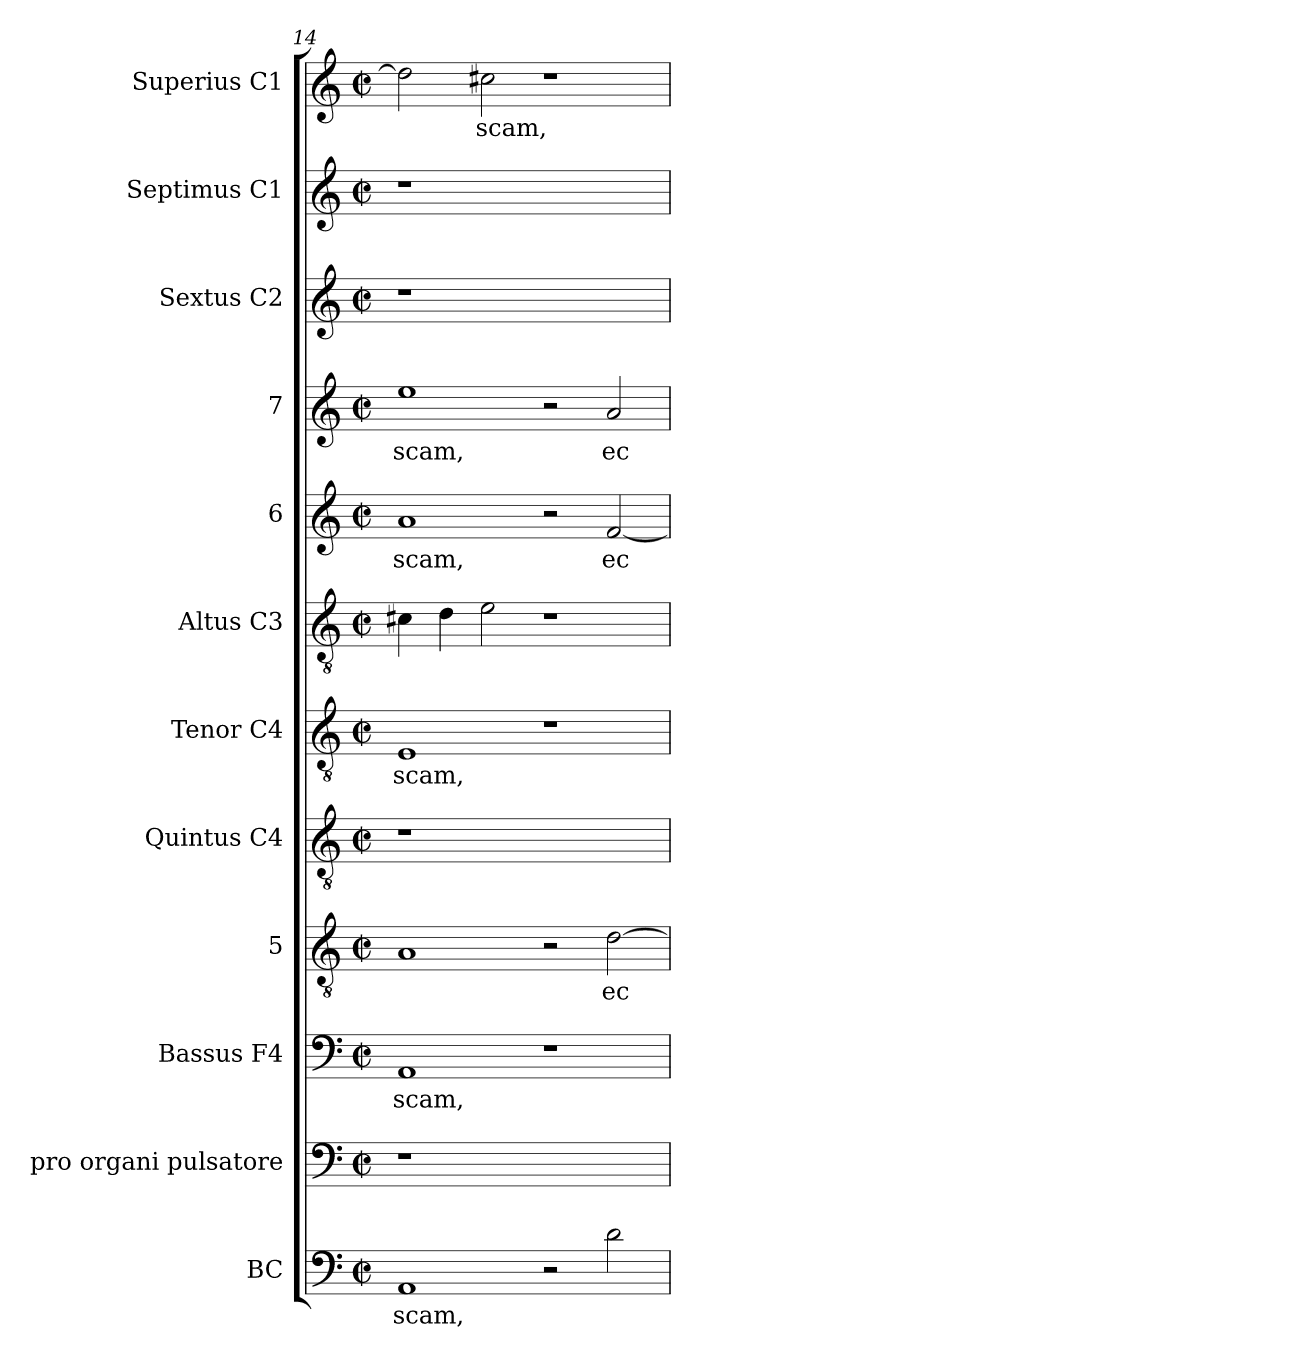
**kern	**text	**kern	**kern	**text	**kern	**text	**kern	**kern	**text	**kern	**text	**kern	**text	**kern	**text	**kern	**kern	**kern	**text
*part12	*part12	*part11	*part10	*part10	*part9	*part9	*part8	*part7	*part7	*part6	*part6	*part5	*part5	*part4	*part4	*part3	*part2	*part1	*part1
*staff12	*staff12	*staff11	*staff10	*staff10	*staff9	*staff9	*staff8	*staff7	*staff7	*staff6	*staff6	*staff5	*staff5	*staff4	*staff4	*staff3	*staff2	*staff1	*staff1
*I"BC	*	*I"pro organi  pulsatore	*I"Bassus  F4	*	*I"5	*	*I"Quintus  C4	*I"Tenor  C4	*	*I"Altus  C3	*	*I"6	*	*I"7	*	*I"Sextus  C2	*I"Septimus  C1	*I"Superius  C1	*
*I'BC	*	*	*I'B	*	*	*	*	*I'T	*	*I'A	*	*	*	*	*	*	*	*I'S	*
*clefF4	*	*clefF4	*clefF4	*	*clefGv2	*	*clefGv2	*clefGv2	*	*clefGv2	*	*clefG2	*	*clefG2	*	*clefG2	*clefG2	*clefG2	*
*k[]	*	*k[]	*k[]	*	*k[]	*	*k[]	*k[]	*	*k[]	*	*k[]	*	*k[]	*	*k[]	*k[]	*k[]	*
*C:	*	*C:	*C:	*	*C:	*	*C:	*C:	*	*C:	*	*C:	*	*C:	*	*C:	*C:	*C:	*
*M2/2	*	*M2/2	*M2/2	*	*M2/2	*	*M2/2	*M2/2	*	*M2/2	*	*M2/2	*	*M2/2	*	*M2/2	*M2/2	*M2/2	*
*met(c|)	*	*met(c|)	*met(c|)	*	*met(c|)	*	*met(c|)	*met(c|)	*	*met(c|)	*	*met(c|)	*	*met(c|)	*	*met(c|)	*met(c|)	*met(c|)	*
=14	=14	=14	=14	=14	=14	=14	=14	=14	=14	=14	=14	=14	=14	=14	=14	=14	=14	=14	=14
!	!LO:LY:a:cj	!	!	!LO:LY:b:cj	!	!LO:LY:b:cj	!	!	!LO:LY:b:cj	!	!LO:LY:b:cj	!	!LO:LY:b:cj	!	!LO:LY:b:cj	!	!	!	!LO:LY:b:cj
1AA	-scam,	1r	1AA	-scam,	1A	.	1r	1E	-scam,	4c#X\	--	1a	-scam,	1ee	-scam,	1r	1r	2dd\]	--
!	!	!	!	!	!	!	!	!	!	!	!LO:LY:b:cj	!	!	!	!	!	!	!	!
.	.	.	.	.	.	.	.	.	.	4d\	--	.	.	.	.	.	.	.	.
!	!	!	!	!	!	!	!	!	!	!	!LO:LY:b:cj	!	!	!	!	!	!	!	!LO:LY:b:cj
.	.	.	.	.	.	.	.	.	.	2e\	--	.	.	.	.	.	.	2cc#X\	-scam,
2r	.	1ryy	1r	.	2r	.	1ryy	1r	.	1r	.	2r	.	2r	.	1ryy	1ryy	1r	.
!	!LO:LY:a:cj	!	!	!	!	!LO:LY:b:cj	!	!	!	!	!	!	!LO:LY:b:cj	!	!LO:LY:b:cj	!	!	!	!
2d\	.	.	.	.	[>2d\	ec-	.	.	.	.	.	[<2f/	ec-	2a/	ec-	.	.	.	.
=	=	=	=	=	=	=	=	=	=	=	=	=	=	=	=	=	=	=	=
*-	*-	*-	*-	*-	*-	*-	*-	*-	*-	*-	*-	*-	*-	*-	*-	*-	*-	*-	*-
